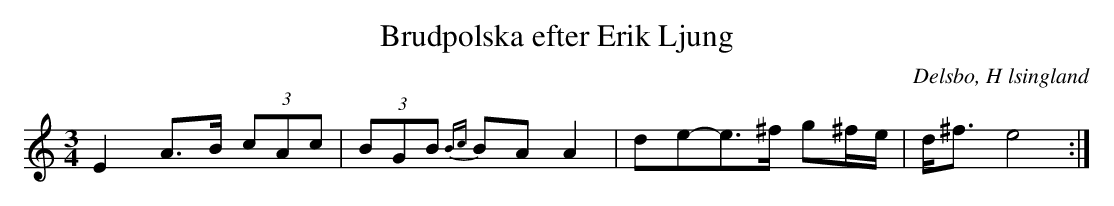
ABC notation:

X:1
T: Brudpolska efter Erik Ljung
O: Delsbo, H lsingland
M: 3/4
L: 1/8
K: Am
E2 A>B (3cAc| (3BGB {Bc}BA A2|de-e>^f g^f/e/|d<^f e4 :|
